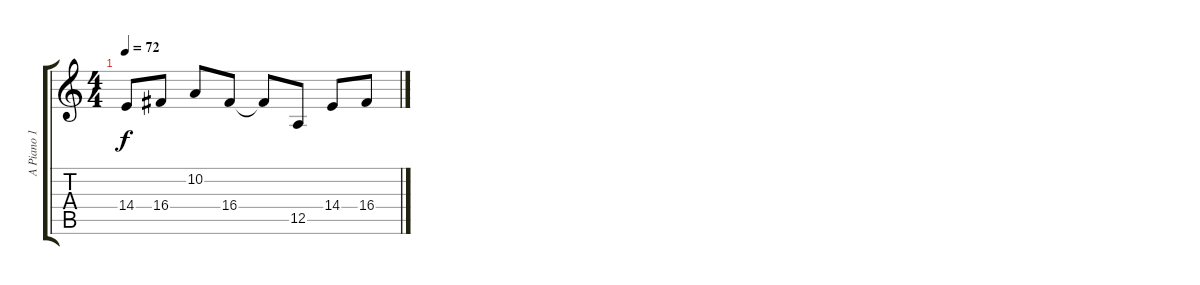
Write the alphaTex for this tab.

\track ("A Piano 1" "A Piano 1") {instrument brightacousticpiano}
\staff {score tabs}
\tuning (E4 B3 G3 D3 A2 E2) {hide}
\ts (4 4)
\tempo 72
\clef g2
\ks c
14.4.8{dy f} 16.4.8 10.2.8 16.4.8 16.4{t}.8 12.5.8 14.4.8 16.4.8
